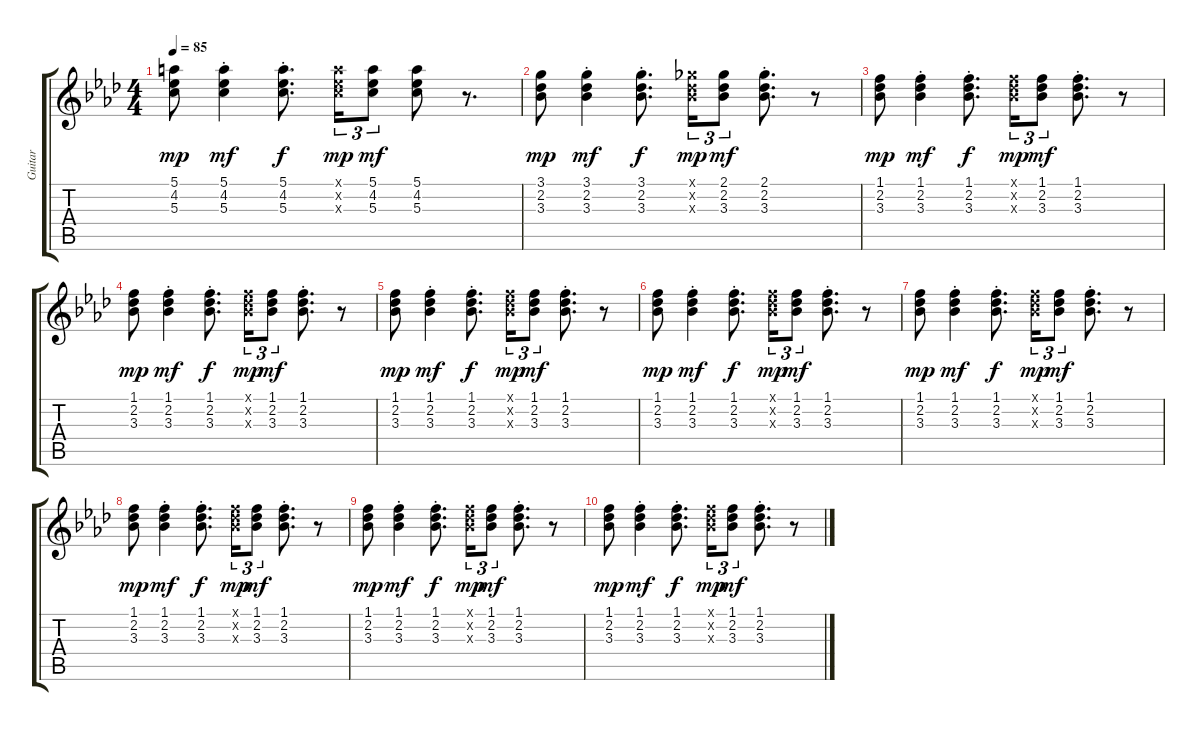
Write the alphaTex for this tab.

\track ("Guitar" "Guitar") {instrument electricguitarclean}
\staff {score tabs}
\tuning (E4 B3 G3 D3 A2 E2) {hide}
\ts (4 4)
\tempo 85
\clef g2
\ks ab
(5.1 4.2 5.3).8{dy mp} (5.1{st} 4.2{st} 5.3{st}).4{dy mf} (5.1{st} 4.2{st} 5.3{st}).8{d dy f} (5.1{x} 4.2{x} 5.3{x}).16{tu (3 2) dy mp} (5.1 4.2 5.3).8{tu (3 2) dy mf} (5.1 4.2 5.3).8 r.8{d} |
(3.1 2.2 3.3).8{dy mp} (3.1{st} 2.2{st} 3.3{st}).4{dy mf} (3.1{st} 2.2{st} 3.3{st}).8{d dy f} (2.1{x} 2.2{x} 3.3{x}).16{tu (3 2) dy mp} (2.1 2.2 3.3).8{tu (3 2) dy mf} (2.1{st} 2.2{st} 3.3{st}).8{d} r.8 |
(1.1 2.2 3.3).8{dy mp} (1.1{st} 2.2{st} 3.3{st}).4{dy mf} (1.1{st} 2.2{st} 3.3{st}).8{d dy f} (1.1{x} 2.2{x} 3.3{x}).16{tu (3 2) dy mp} (1.1 2.2 3.3).8{tu (3 2) dy mf} (1.1{st} 2.2{st} 3.3{st}).8{d} r.8 |
(1.1 2.2 3.3).8{dy mp} (1.1{st} 2.2{st} 3.3{st}).4{dy mf} (1.1{st} 2.2{st} 3.3{st}).8{d dy f} (1.1{x} 2.2{x} 3.3{x}).16{tu (3 2) dy mp} (1.1 2.2 3.3).8{tu (3 2) dy mf} (1.1{st} 2.2{st} 3.3{st}).8{d} r.8 |
(1.1 2.2 3.3).8{dy mp} (1.1{st} 2.2{st} 3.3{st}).4{dy mf} (1.1{st} 2.2{st} 3.3{st}).8{d dy f} (1.1{x} 2.2{x} 3.3{x}).16{tu (3 2) dy mp} (1.1 2.2 3.3).8{tu (3 2) dy mf} (1.1{st} 2.2{st} 3.3{st}).8{d} r.8 |
(1.1 2.2 3.3).8{dy mp} (1.1{st} 2.2{st} 3.3{st}).4{dy mf} (1.1{st} 2.2{st} 3.3{st}).8{d dy f} (1.1{x} 2.2{x} 3.3{x}).16{tu (3 2) dy mp} (1.1 2.2 3.3).8{tu (3 2) dy mf} (1.1{st} 2.2{st} 3.3{st}).8{d} r.8 |
(1.1 2.2 3.3).8{dy mp} (1.1{st} 2.2{st} 3.3{st}).4{dy mf} (1.1{st} 2.2{st} 3.3{st}).8{d dy f} (1.1{x} 2.2{x} 3.3{x}).16{tu (3 2) dy mp} (1.1 2.2 3.3).8{tu (3 2) dy mf} (1.1{st} 2.2{st} 3.3{st}).8{d} r.8 |
(1.1 2.2 3.3).8{dy mp} (1.1{st} 2.2{st} 3.3{st}).4{dy mf} (1.1{st} 2.2{st} 3.3{st}).8{d dy f} (1.1{x} 2.2{x} 3.3{x}).16{tu (3 2) dy mp} (1.1 2.2 3.3).8{tu (3 2) dy mf} (1.1{st} 2.2{st} 3.3{st}).8{d} r.8 |
(1.1 2.2 3.3).8{dy mp} (1.1{st} 2.2{st} 3.3{st}).4{dy mf} (1.1{st} 2.2{st} 3.3{st}).8{d dy f} (1.1{x} 2.2{x} 3.3{x}).16{tu (3 2) dy mp} (1.1 2.2 3.3).8{tu (3 2) dy mf} (1.1{st} 2.2{st} 3.3{st}).8{d} r.8 |
(1.1 2.2 3.3).8{dy mp} (1.1{st} 2.2{st} 3.3{st}).4{dy mf} (1.1{st} 2.2{st} 3.3{st}).8{d dy f} (1.1{x} 2.2{x} 3.3{x}).16{tu (3 2) dy mp} (1.1 2.2 3.3).8{tu (3 2) dy mf} (1.1{st} 2.2{st} 3.3{st}).8{d} r.8
